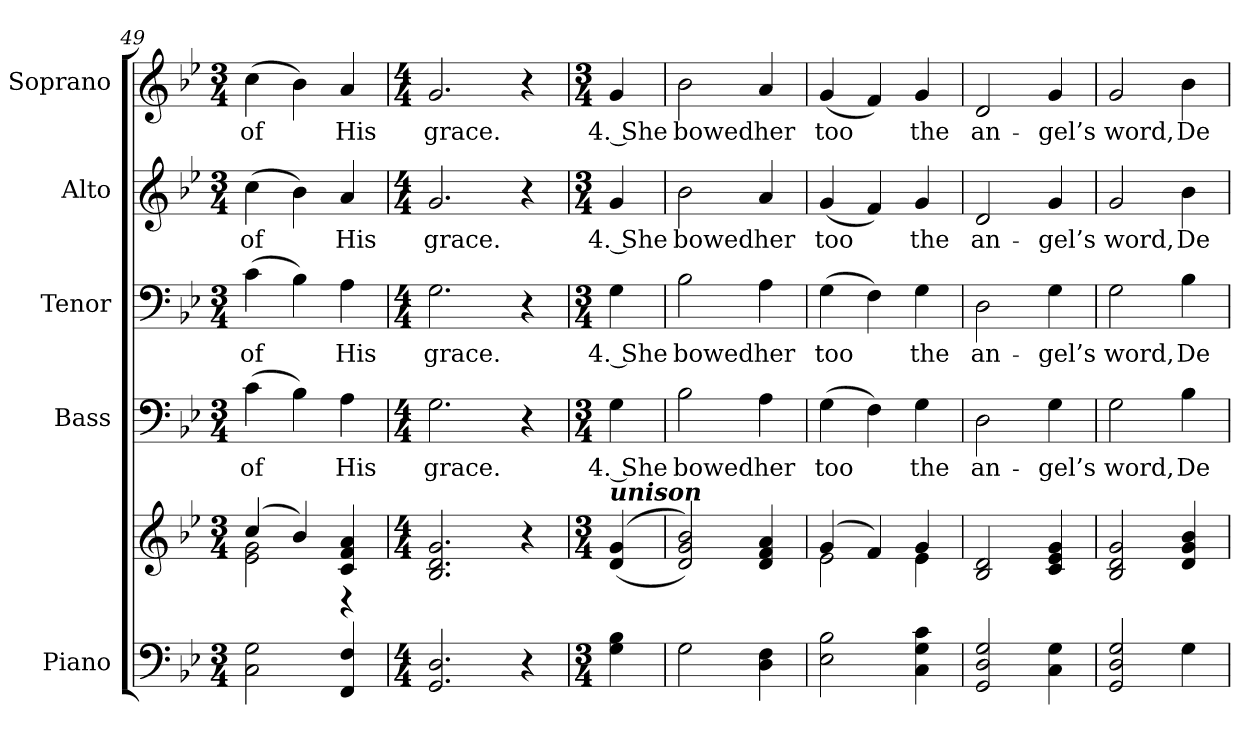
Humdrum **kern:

**kern	**kern	**kern	**text	**kern	**text	**kern	**text	**kern	**text
*part5	*part5	*part4	*part4	*part3	*part3	*part2	*part2	*part1	*part1
*staff6	*staff5	*staff4	*staff4	*staff3	*staff3	*staff2	*staff2	*staff1	*staff1
*I"Piano	*	*I"Bass	*	*I"Tenor	*	*I"Alto	*	*I"Soprano	*
*I'Pno.	*	*I'B.	*	*I'T.	*	*I'A.	*	*I'S.	*
!!LO:PB:g=z
*clefF4	*clefG2	*clefF4	*	*clefF4	*	*clefG2	*	*clefG2	*
*k[b-e-]	*k[b-e-]	*k[b-e-]	*	*k[b-e-]	*	*k[b-e-]	*	*k[b-e-]	*
*B-:	*B-:	*B-:	*	*B-:	*	*B-:	*	*B-:	*
*M3/4	*M3/4	*M3/4	*	*M3/4	*	*M3/4	*	*M3/4	*
=49	=49	=49	=49	=49	=49	=49	=49	=49	=49
*	*^	*	*	*	*	*	*	*	*
!	!	!	!	!LO:LY:b:color=#000000	!	!	!	!	!	!
!	!	!	!	!	!	!LO:LY:b:color=#000000	!	!	!	!
!	!	!	!	!	!	!	!	!LO:LY:b:color=#000000	!	!
!	!	!	!	!	!	!	!	!	!	!LO:LY:b:color=#000000
2Ci\ 2Gi	(4cci/	2e-i\ 2gi	(4ci\	of	(4ci\	of	(4cci\	of	(4cci\	of
.	4b-i/)	.	4B-i\)	.	4B-i\)	.	4b-i\)	.	4b-i\)	.
!	!	!	!	!LO:LY:b:color=#000000	!	!	!	!	!	!
!	!	!	!	!	!	!LO:LY:b:color=#000000	!	!	!	!
!	!	!	!	!	!	!	!	!LO:LY:b:color=#000000	!	!
!	!	!	!	!	!	!	!	!	!	!LO:LY:b:color=#000000
4FFi/ 4Fi	4ci/ 4fi 4ai	4r	4Ai\	His	4Ai\	His	4ai/	His	4ai/	His
*	*v	*v	*	*	*	*	*	*	*	*
=50	=50	=50	=50	=50	=50	=50	=50	=50	=50
*M4/4	*M4/4	*M4/4	*	*M4/4	*	*M4/4	*	*M4/4	*
*	*^	*	*	*	*	*	*	*	*
!	!	!	!	!LO:LY:b:color=#000000	!	!	!	!	!	!
*	*v	*v	*	*	*	*	*	*	*	*
*	*^	*	*	*	*	*	*	*	*
!	!	!	!	!	!	!LO:LY:b:color=#000000	!	!	!	!
*	*v	*v	*	*	*	*	*	*	*	*
*	*^	*	*	*	*	*	*	*	*
!	!	!	!	!	!	!	!	!LO:LY:b:color=#000000	!	!
*	*v	*v	*	*	*	*	*	*	*	*
*	*^	*	*	*	*	*	*	*	*
!	!	!	!	!	!	!	!	!	!	!LO:LY:b:color=#000000
*	*v	*v	*	*	*	*	*	*	*	*
2.GGi/ 2.Di	2.B-i/ 2.di 2.gi	2.Gi\	grace.	2.Gi\	grace.	2.gi/	grace.	2.gi/	grace.
4r	4r	4r	.	4r	.	4r	.	4r	.
=51	=51	=51	=51	=51	=51	=51	=51	=51	=51
*M3/4	*M3/4	*M3/4	*	*M3/4	*	*M3/4	*	*M3/4	*
!	!	!	!LO:LY:b:color=#000000	!	!	!	!	!	!
!	!	!	!	!	!LO:LY:b:color=#000000	!	!	!	!
!	!	!	!	!	!	!	!LO:LY:b:color=#000000	!	!
!	!LO:TX:a:Bi:t=unison	!	!	!	!	!	!	!	!
!	!	!	!	!	!	!	!	!	!LO:LY:b:color=#000000
4Gi\ 4B-i	((4di/ 4gi	4Gi\	4. She	4Gi\	4. She	4gi/	4. She	4gi/	4. She
!!LO:PB:g=z
=52	=52	=52	=52	=52	=52	=52	=52	=52	=52
!	!	!	!LO:LY:b:color=#000000	!	!	!	!	!	!
!	!	!	!	!	!LO:LY:b:color=#000000	!	!	!	!
!	!	!	!	!	!	!	!LO:LY:b:color=#000000	!	!
!	!	!	!	!	!	!	!	!	!LO:LY:b:color=#000000
2Gi\	2di/ 2gi 2b-i))	2B-i\	bowed	2B-i\	bowed	2b-i\	bowed	2b-i\	bowed
!	!	!	!LO:LY:b:color=#000000	!	!	!	!	!	!
!	!	!	!	!	!LO:LY:b:color=#000000	!	!	!	!
!	!	!	!	!	!	!	!LO:LY:b:color=#000000	!	!
!	!	!	!	!	!	!	!	!	!LO:LY:b:color=#000000
4Di\ 4Fi	4di/ 4fi 4ai	4Ai\	her	4Ai\	her	4ai/	her	4ai/	her
=53	=53	=53	=53	=53	=53	=53	=53	=53	=53
*	*^	*	*	*	*	*	*	*	*
!	!	!	!	!LO:LY:b:color=#000000	!	!	!	!	!	!
!	!	!	!	!	!	!LO:LY:b:color=#000000	!	!	!	!
!	!	!	!	!	!	!	!	!LO:LY:b:color=#000000	!	!
!	!	!	!	!	!	!	!	!	!	!LO:LY:b:color=#000000
2E-i\ 2B-i	(4gi/	2e-i\	(4Gi\	too	(4Gi\	too	(4gi/	too	(4gi/	too
.	4fi/)	.	4Fi\)	.	4Fi\)	.	4fi/)	.	4fi/)	.
!	!	!	!	!LO:LY:b:color=#000000	!	!	!	!	!	!
!	!	!	!	!	!	!LO:LY:b:color=#000000	!	!	!	!
!	!	!	!	!	!	!	!	!LO:LY:b:color=#000000	!	!
!	!	!	!	!	!	!	!	!	!	!LO:LY:b:color=#000000
4Ci\ 4Gi 4ci	4gi/	4e-i\	4Gi\	the	4Gi\	the	4gi/	the	4gi/	the
*	*v	*v	*	*	*	*	*	*	*	*
=54	=54	=54	=54	=54	=54	=54	=54	=54	=54
*	*^	*	*	*	*	*	*	*	*
!	!	!	!	!LO:LY:b:color=#000000	!	!	!	!	!	!
*	*v	*v	*	*	*	*	*	*	*	*
*	*^	*	*	*	*	*	*	*	*
!	!	!	!	!	!	!LO:LY:b:color=#000000	!	!	!	!
*	*v	*v	*	*	*	*	*	*	*	*
*	*^	*	*	*	*	*	*	*	*
!	!	!	!	!	!	!	!	!LO:LY:b:color=#000000	!	!
*	*v	*v	*	*	*	*	*	*	*	*
*	*^	*	*	*	*	*	*	*	*
!	!	!	!	!	!	!	!	!	!	!LO:LY:b:color=#000000
*	*v	*v	*	*	*	*	*	*	*	*
2GGi/ 2Di 2Gi	2B-i/ 2di	2Di\	an-	2Di\	an-	2di/	an-	2di/	an-
!	!	!	!LO:LY:b:color=#000000	!	!	!	!	!	!
!	!	!	!	!	!LO:LY:b:color=#000000	!	!	!	!
!	!	!	!	!	!	!	!LO:LY:b:color=#000000	!	!
!	!	!	!	!	!	!	!	!	!LO:LY:b:color=#000000
4Ci\ 4Gi	4ci/ 4e-i 4gi	4Gi\	-gel’s	4Gi\	-gel’s	4gi/	-gel’s	4gi/	-gel’s
!!LO:PB:g=z
=55	=55	=55	=55	=55	=55	=55	=55	=55	=55
!	!	!	!LO:LY:b:color=#000000	!	!	!	!	!	!
!	!	!	!	!	!LO:LY:b:color=#000000	!	!	!	!
!	!	!	!	!	!	!	!LO:LY:b:color=#000000	!	!
!	!	!	!	!	!	!	!	!	!LO:LY:b:color=#000000
2GGi/ 2Di 2Gi	2B-i/ 2di 2gi	2Gi\	word,	2Gi\	word,	2gi/	word,	2gi/	word,
!	!	!	!LO:LY:b:color=#000000	!	!	!	!	!	!
!	!	!	!	!	!LO:LY:b:color=#000000	!	!	!	!
!	!	!	!	!	!	!	!LO:LY:b:color=#000000	!	!
!	!	!	!	!	!	!	!	!	!LO:LY:b:color=#000000
4Gi\	4di/ 4gi 4b-i	4B-i\	De-	4B-i\	De-	4b-i\	De-	4b-i\	De-
=	=	=	=	=	=	=	=	=	=
*-	*-	*-	*-	*-	*-	*-	*-	*-	*-
